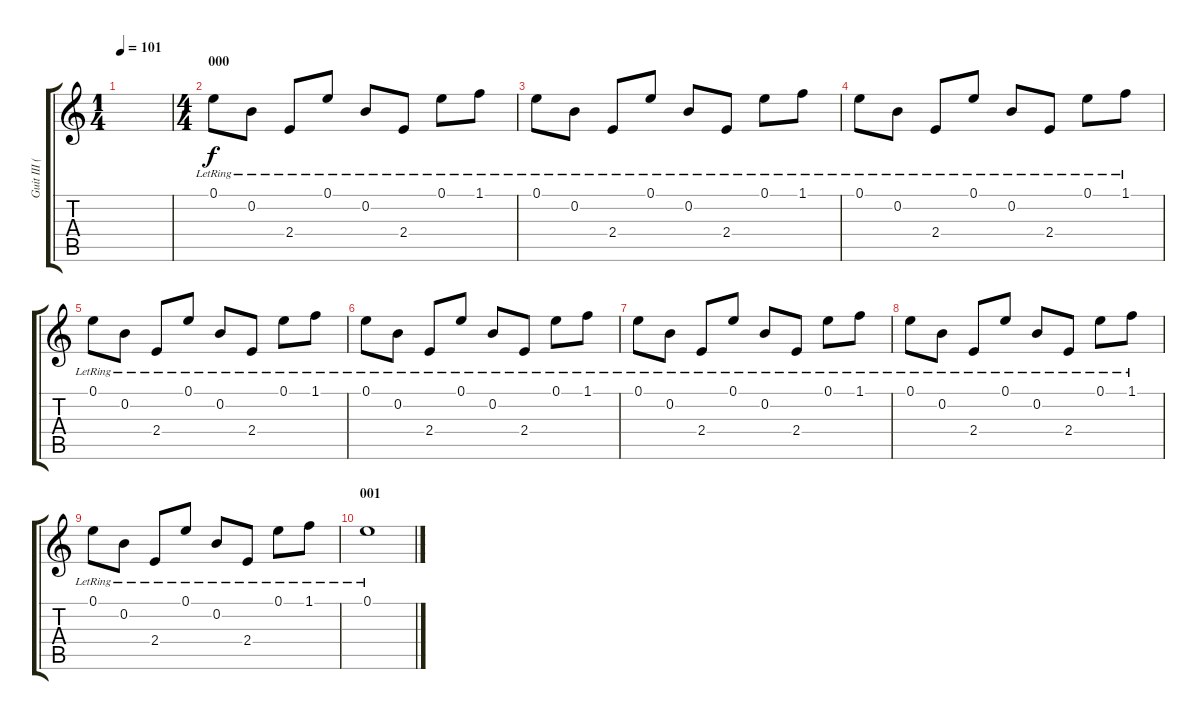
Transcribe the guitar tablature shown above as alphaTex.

\track ("Guit III (Ac)" "Guit III (") {instrument acousticguitarsteel}
\staff {score tabs}
\tuning (E4 B3 G3 D3 A2 E2) {hide}
\ts (1 4)
\tempo 101
\clef g2
\ks c
|
\ts (4 4)
\section ("" "000")
0.1{lr}.8{volume 16} 0.2{lr}.8 2.4{lr}.8 0.1{lr}.8 0.2{lr}.8 2.4{lr}.8 0.1{lr}.8 1.1{lr}.8 |
0.1{lr}.8 0.2{lr}.8 2.4{lr}.8 0.1{lr}.8 0.2{lr}.8 2.4{lr}.8 0.1{lr}.8 1.1{lr}.8 |
0.1{lr}.8 0.2{lr}.8 2.4{lr}.8 0.1{lr}.8 0.2{lr}.8 2.4{lr}.8 0.1{lr}.8 1.1{lr}.8 |
0.1{lr}.8 0.2{lr}.8 2.4{lr}.8 0.1{lr}.8 0.2{lr}.8 2.4{lr}.8 0.1{lr}.8 1.1{lr}.8 |
0.1{lr}.8 0.2{lr}.8 2.4{lr}.8 0.1{lr}.8 0.2{lr}.8 2.4{lr}.8 0.1{lr}.8 1.1{lr}.8 |
0.1{lr}.8 0.2{lr}.8 2.4{lr}.8 0.1{lr}.8 0.2{lr}.8 2.4{lr}.8 0.1{lr}.8 1.1{lr}.8 |
0.1{lr}.8 0.2{lr}.8 2.4{lr}.8 0.1{lr}.8 0.2{lr}.8 2.4{lr}.8 0.1{lr}.8 1.1{lr}.8 |
0.1{lr}.8 0.2{lr}.8 2.4{lr}.8 0.1{lr}.8 0.2{lr}.8 2.4{lr}.8 0.1{lr}.8 1.1{lr}.8 |
\section ("" "001")
0.1{lr}.1
